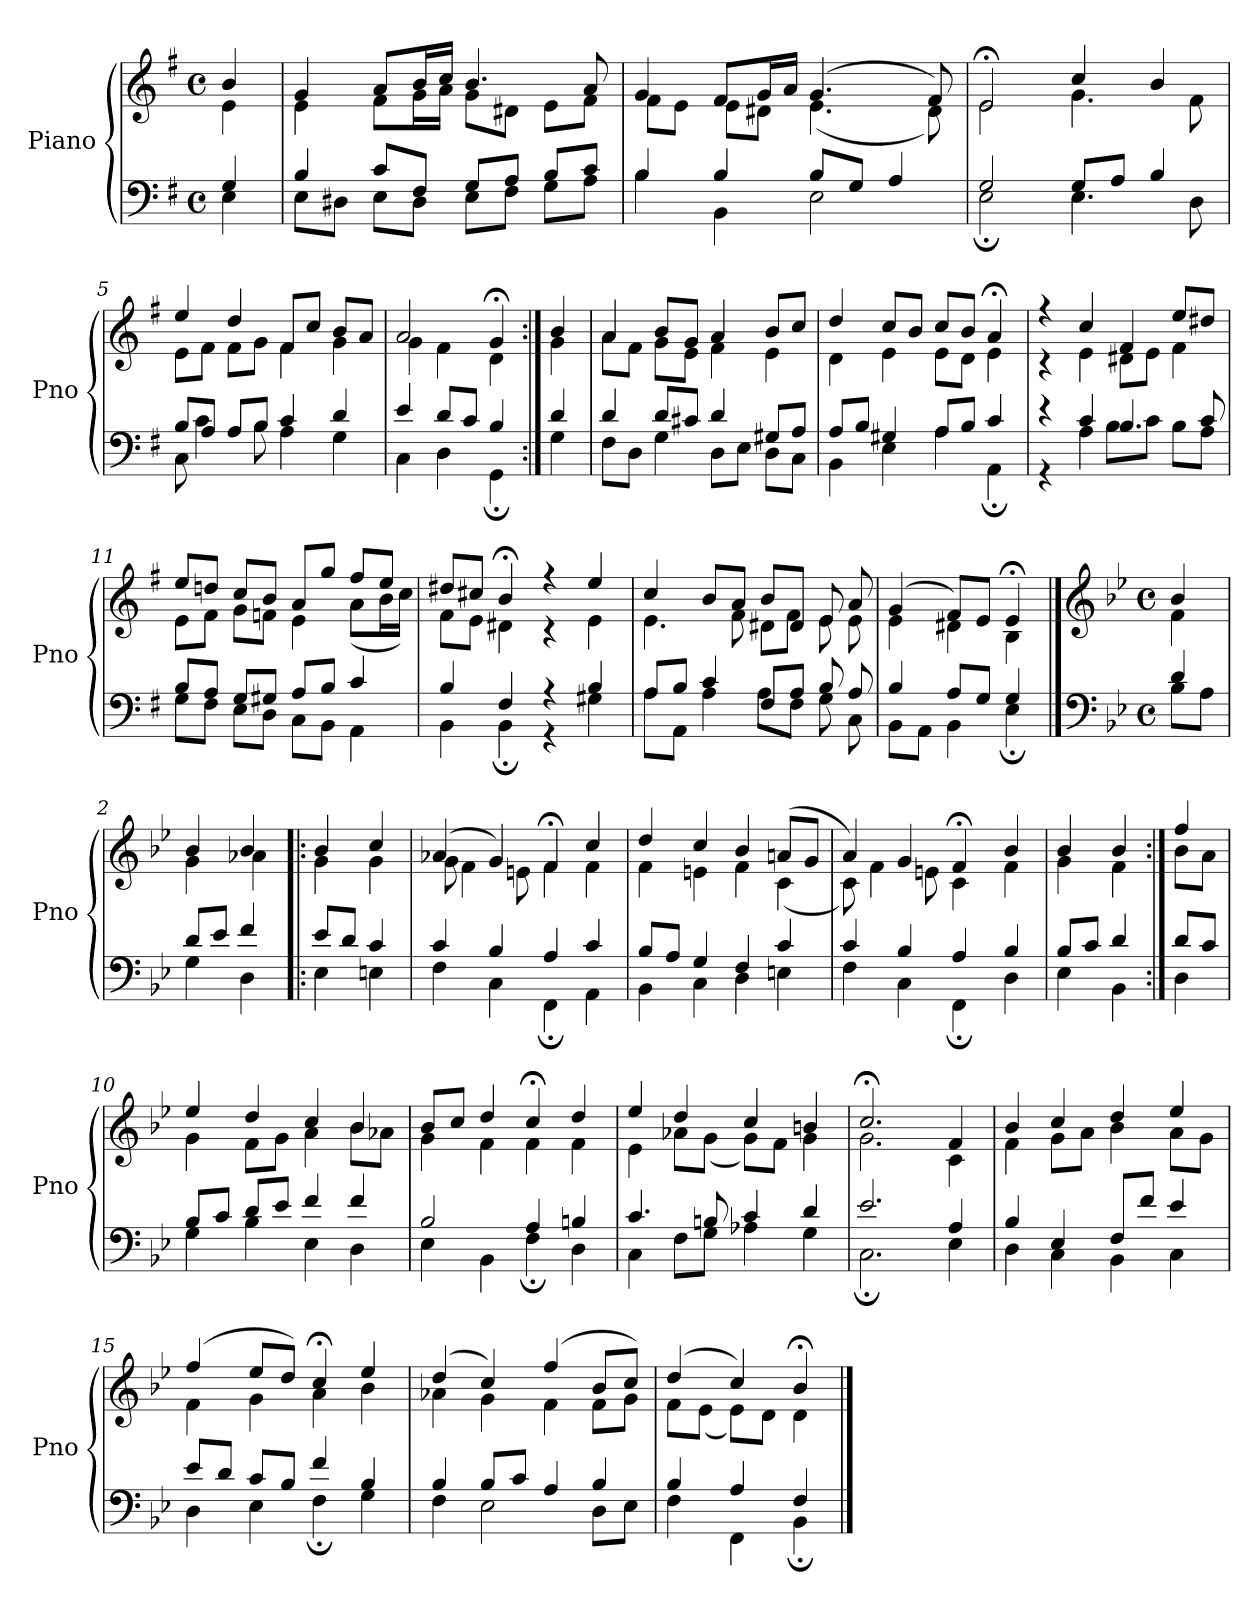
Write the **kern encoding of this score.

**kern	**kern
*part1	*part1
*staff2	*staff1
*I"Piano	*
*I'Pno	*
*clefF4	*clefG2
*k[f#]	*k[f#]
*M4/4	*M4/4
*met(c)	*met(c)
=1	=1
*^	*^
4G/	4E\	4b/	4e\
=2	=2	=2	=2
4B/	8E\L	4g/	4e\
.	8D#X\J	.	.
8c/L	8E\L	8a/L	8f#\L
8F#/J	8D#\J	16b/L	16g\L
.	.	16cc/JJ	16a\JJ
8G/L	8E\L	4.b/	8g\L
8A/J	8F#\J	.	8d#X\J
8B/L	8G\L	.	8e\L
8c/J	8A\J	8a/	8f#\J
=3	=3	=3	=3
4B/	4B\	4g/	8f#\L
.	.	.	8e\J
4B/	4BB\	8f#/L	8e\L
.	.	16g/L	8d#X\J
.	.	16a/JJ	.
8B/L	2E\	(>4.g/	(<4.e\
8G/J	.	.	.
4A/	.	.	.
.	.	8f#/)	8d#\)
=4	=4	=4	=4
2G/	2E;\	2e;</	2e\
8G/L	4.E\	4cc/	4.g\
8A/J	.	.	.
4B/	.	4b/	.
.	8D\	.	8f#\
=5	=5	=5	=5
8B/L	8C\	4ee/	8e\L
8A/J	4c\	.	8f#\J
8A/L	.	4dd/	8f#\L
8B/J	8B\	.	8g\J
4c/	4A\	8f#/L	4f#\
.	.	8cc/J	.
4d/	4G\	8b/L	4g\
.	.	8a/J	.
=6	=6	=6	=6
4e/	4C\	2a/	4g\
8d/L	4D\	.	4f#\
8c/J	.	.	.
4B/	4GG;\	4g;</	4d\
=7:|!	=7:|!	=7:|!	=7:|!
4d/	4G\	4b/	4g\
=8	=8	=8	=8
4d/	8F#\L	4a/	8a\L
.	8D\J	.	8f#\J
8d/L	4G\	8b/L	8g\L
8c#X/J	.	8g/J	8e\J
4d/	8D\L	4a/	4f#\
.	8E\J	.	.
8G#X/L	8D\L	8b/L	4e\
8A/J	8C\J	8cc/J	.
=9	=9	=9	=9
8A/L	4BB\	4dd/	4d\
8B/J	.	.	.
4G#X/	4E\	8cc/L	4e\
.	.	8b/J	.
8A/L	4A\	8cc/L	8e\L
8B/J	.	8b/J	8d\J
4c/	4AA;\	4a;</	4e\
=10	=10	=10	=10
4r	4r	4r	4r
4c/	4A\	4cc/	4e\
4.B/	8B\L	4f#/	8d#X\L
.	8c\J	.	8e\J
.	8B\L	8ee/L	4f#\
8c/	8A\J	8dd#X/J	.
=11	=11	=11	=11
8B/L	8G\L	8ee/L	8e\L
8A/J	8F#\J	8ddn/J	8f#\J
8G/L	8E\L	8cc/L	8g\L
8G#X/J	8D\J	8b/J	8fn\J
8A/L	8C\L	8a/L	4e\
8B/J	8BB\J	8gg/J	.
4c/	4AA\	8ff#/L	(<8a\L
.	.	8ee/J	16b\L
.	.	.	16cc\JJ)
=12	=12	=12	=12
4B/	4BB\	8dd#X/L	8f#\L
.	.	8cc#X/J	8e\J
4F#/	4BB;\	4b;</	4d#X\
4r	4r	4r	4r
4B/	4G#X\	4ee/	4e\
=13	=13	=13	=13
8A/L	8A\L	4cc/	4.e\
8B/J	8AA\J	.	.
4c/	4A\	8b/L	.
.	.	8a/J	8f#\
8F#/L	8A\L	8b/L	8d#X\L
8A/J	8F#\J	8d#/J	8f#\J
8B/	8G\	8e/	8e\
8A/	8C\	8a/	8e\
=14	=14	=14	=14
4B/	8BB\L	(>4g/	4e\
.	8AA\J	.	.
8A/L	4BB\	8f#/L)	4d#X\
8G/J	.	8e/J	.
4G/	4E;\	4e;</	4B\
==1	==1	==1	==1
*clefF4	*	*clefG2	*
*k[b-e-]	*	*k[b-e-]	*
*M4/4	*	*M4/4	*
*met(c)	*	*met(c)	*
4d/	8B-\L	4b-/	4f\
.	8A\J	.	.
=2	=2	=2	=2
8d/L	4G\	4b-/	4g\
8e-/J	.	.	.
4f/	4D\	4b-/	4a-X\
=3!|:	=3!|:	=3!|:	=3!|:
8e-/L	4E-\	4b-/	4g\
8d/J	.	.	.
4c/	4En\	4cc/	4g\
=4	=4	=4	=4
4c/	4F\	(>4a-X/	8g\
.	.	.	4f\
4B-/	4C\	4g/)	.
.	.	.	8en\
4A/	4FF;\	4f;</	4f\
4c/	4AA\	4cc/	4f\
=5	=5	=5	=5
8B-/L	4BB-\	4dd/	4f\
8A/J	.	.	.
4G/	4C\	4cc/	4en\
4F/	4D\	4b-/	4f\
4c/	4En\	(>8an/L	(<4c\
.	.	8g/J	.
=6	=6	=6	=6
4c/	4F\	4a/)	8c\)
.	.	.	4f\
4B-/	4C\	4g/	.
.	.	.	8en\
4A/	4FF;\	4f;</	4c\
=7-	=7-	=7-	=7-
4B-/	4D\	4b-/	4f\
=8	=8	=8	=8
8B-/L	4E-\	4b-/	4g\
8c/J	.	.	.
4d/	4BB-\	4b-/	4f\
=9:|!	=9:|!	=9:|!	=9:|!
8d/L	4D\	4ff/	8b-\L
8c/J	.	.	8a\J
=10	=10	=10	=10
8B-/L	4G\	4ee-/	4g\
8c/J	.	.	.
8d/L	4B-\	4dd/	8f\L
8e-/J	.	.	8g\J
4f/	4E-\	4cc/	4a\
4f/	4D\	4b-/	8b-\L
.	.	.	8a-X\J
=11	=11	=11	=11
2B-/	4E-\	8b-/L	4g\
.	.	8cc/J	.
.	4BB-\	4dd/	4f\
4A/	4F;\	4cc;</	4f\
4Bn/	4D\	4dd/	4f\
=12	=12	=12	=12
4.c/	4C\	4ee-/	4e-\
.	8F\L	4dd/	8a-X\L
8Bn/	8G\J	.	(<8g\J
4c/	4A-X\	4cc/	8g\L)
.	.	.	8f\J
4d/	4G\	4bn/	4g\
=13	=13	=13	=13
2.e-/	2.C;\	2.cc;</	2.g\
4A/	4E-\	4f/	4c\
=14	=14	=14	=14
4B-/	4D\	4b-/	4f\
4E-/	4C\	4cc/	8g\L
.	.	.	8a\J
8F/L	4BB-\	4dd/	4b-\
8f/J	.	.	.
4e-/	4C\	4ee-/	8a\L
.	.	.	8g\J
=15	=15	=15	=15
8e-/L	4D\	(>4ff/	4f\
8d/J	.	.	.
8c/L	4E-\	8ee-/L	4g\
8B-/J	.	8dd/J)	.
4f/	4F;\	4cc;</	4a\
4B-/	4G\	4ee-/	4b-\
=16	=16	=16	=16
4B-/	4F\	(>4dd/	4a-X\
8B-/L	2E-\	4cc/)	4g\
8c/J	.	.	.
4A/	.	(>4ff/	4f\
4B-/	8D\L	8b-/L	8f\L
.	8E-\J	8cc/J)	8g\J
=17	=17	=17	=17
4B-/	4F\	(>4dd/	8f\L
.	.	.	(<8e-\J
4A/	4FF\	4cc/)	8e-\L)
.	.	.	8d\J
4F/	4BB-;\	4b-;</	4d\
*v	*v	*	*
*	*v	*v
==	==
*-	*-
